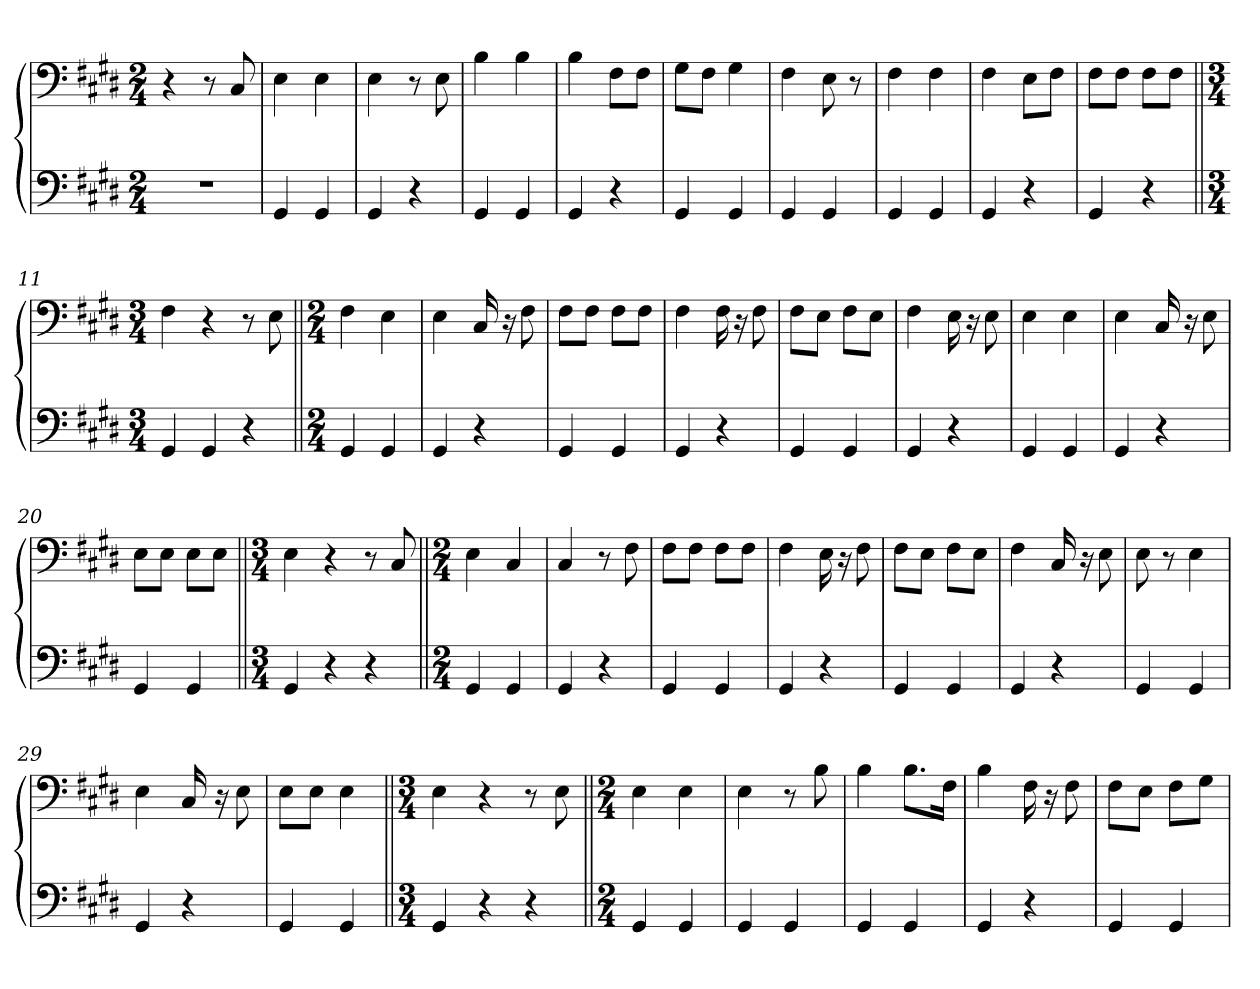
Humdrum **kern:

**kern	**kern
*part1	*part1
*staff2	*staff1
*clefF4	*clefF4
*k[f#c#g#d#]	*k[f#c#g#d#]
*M2/4	*M2/4
=1	=1
2r	4r
.	8r
.	8C#/
=2	=2
4GG#/	4E\
4GG#/	4E\
=3	=3
4GG#/	4E\
4r	8r
.	8E\
=4	=4
4GG#/	4B\
4GG#/	4B\
=5	=5
4GG#/	4B\
4r	8F#\L
.	8F#\J
=6	=6
4GG#/	8G#\L
.	8F#\J
4GG#/	4G#\
=7	=7
4GG#/	4F#\
4GG#/	8E\
.	8r
=8	=8
4GG#/	4F#\
4GG#/	4F#\
=9	=9
4GG#/	4F#\
4r	8E\L
.	8F#\J
=10	=10
4GG#/	8F#\L
.	8F#\J
4r	8F#\L
.	8F#\J
=11||	=11||
*M3/4	*M3/4
4GG#/	4F#\
4GG#/	4r
4r	8r
.	8E\
=12||	=12||
*M2/4	*M2/4
4GG#/	4F#\
4GG#/	4E\
=13	=13
4GG#/	4E\
4r	16C#/
.	16r
.	8F#\
=14	=14
4GG#/	8F#\L
.	8F#\J
4GG#/	8F#\L
.	8F#\J
=15	=15
4GG#/	4F#\
4r	16F#\
.	16r
.	8F#\
=16	=16
4GG#/	8F#\L
.	8E\J
4GG#/	8F#\L
.	8E\J
=17	=17
4GG#/	4F#\
4r	16E\
.	16r
.	8E\
=18	=18
4GG#/	4E\
4GG#/	4E\
=19	=19
4GG#/	4E\
4r	16C#/
.	16r
.	8E\
=20	=20
4GG#/	8E\L
.	8E\J
4GG#/	8E\L
.	8E\J
=21||	=21||
*M3/4	*M3/4
4GG#/	4E\
4r	4r
4r	8r
.	8C#/
=22||	=22||
*M2/4	*M2/4
4GG#/	4E\
4GG#/	4C#/
=23	=23
4GG#/	4C#/
4r	8r
.	8F#\
=24	=24
4GG#/	8F#\L
.	8F#\J
4GG#/	8F#\L
.	8F#\J
=25	=25
4GG#/	4F#\
4r	16E\
.	16r
.	8F#\
=26	=26
4GG#/	8F#\L
.	8E\J
4GG#/	8F#\L
.	8E\J
=27	=27
4GG#/	4F#\
4r	16C#/
.	16r
.	8E\
=28	=28
4GG#/	8E\
.	8r
4GG#/	4E\
=29	=29
4GG#/	4E\
4r	16C#/
.	16r
.	8E\
=30	=30
4GG#/	8E\L
.	8E\J
4GG#/	4E\
=31||	=31||
*M3/4	*M3/4
4GG#/	4E\
4r	4r
4r	8r
.	8E\
=32||	=32||
*M2/4	*M2/4
4GG#/	4E\
4GG#/	4E\
=33	=33
4GG#/	4E\
4GG#/	8r
.	8B\
=34	=34
4GG#/	4B\
4GG#/	8.B\L
.	16F#\Jk
=35	=35
4GG#/	4B\
4r	16F#\
.	16r
.	8F#\
=36	=36
4GG#/	8F#\L
.	8E\J
4GG#/	8F#\L
.	8G#\J
=	=
*-	*-
